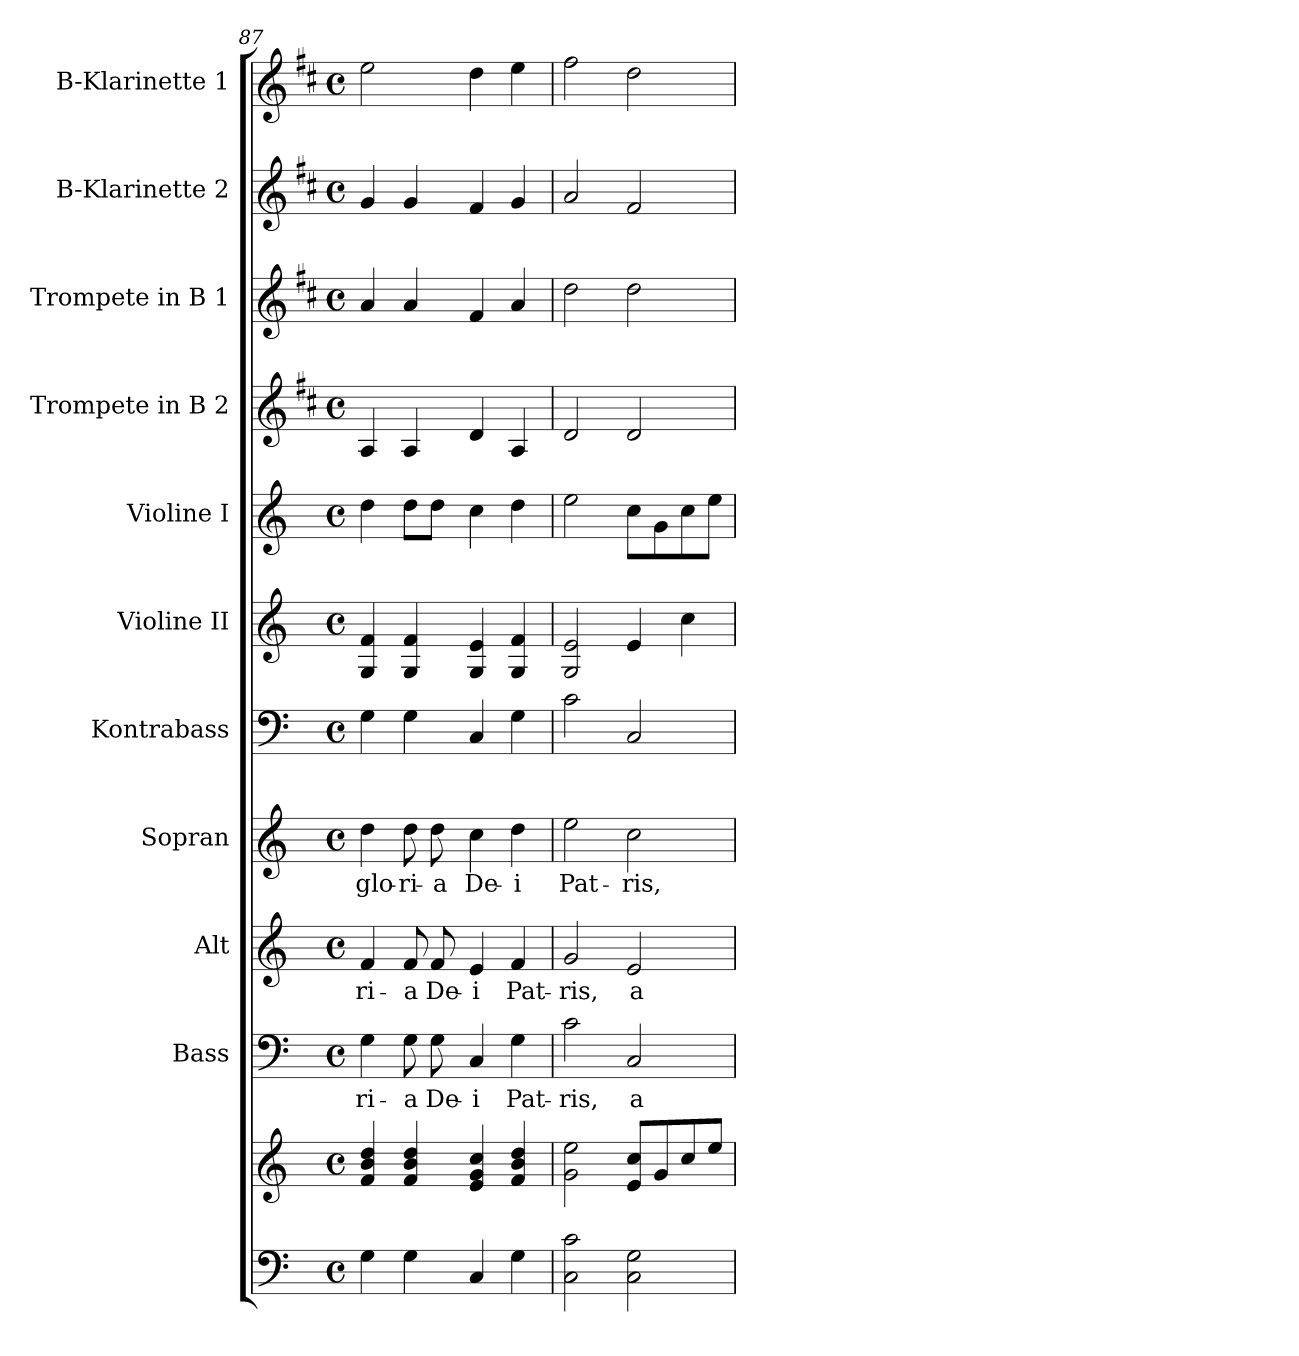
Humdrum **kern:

**kern	**kern	**kern	**text	**kern	**text	**kern	**text	**kern	**kern	**kern	**kern	**kern	**kern	**kern
*part11	*part11	*part10	*part10	*part9	*part9	*part8	*part8	*part7	*part6	*part5	*part4	*part3	*part2	*part1
*staff12	*staff11	*staff10	*staff10	*staff9	*staff9	*staff8	*staff8	*staff7	*staff6	*staff5	*staff4	*staff3	*staff2	*staff1
*	*	*I"Bass	*	*I"Alt	*	*I"Sopran	*	*I"Kontrabass	*I"Violine II	*I"Violine I	*I"Trompete in B 2	*I"Trompete in B 1	*I"B-Klarinette 2	*I"B-Klarinette 1
*	*	*I'B.	*	*I'A.	*	*I'S.	*	*I'Kb.	*I'Vl. II	*I'Vl. I	*I'Tr. 2	*I'Tr. 1	*I'B Kl. 2	*I'B Kl. 1
*clefF4	*clefG2	*clefF4	*	*clefG2	*	*clefG2	*	*clefF4	*clefG2	*clefG2	*clefG2	*clefG2	*clefG2	*clefG2
*	*	*	*	*	*	*	*	*ITrd7c12	*	*	*ITrd1c2	*ITrd1c2	*ITrd1c2	*ITrd1c2
*k[]	*k[]	*k[]	*	*k[]	*	*k[]	*	*k[]	*k[]	*k[]	*k[]	*k[]	*k[]	*k[]
*C:	*C:	*C:	*	*C:	*	*C:	*	*C:	*C:	*C:	*C:	*C:	*C:	*C:
*M4/4	*M4/4	*M4/4	*	*M4/4	*	*M4/4	*	*M4/4	*M4/4	*M4/4	*M4/4	*M4/4	*M4/4	*M4/4
*met(c)	*met(c)	*met(c)	*	*met(c)	*	*met(c)	*	*met(c)	*met(c)	*met(c)	*met(c)	*met(c)	*met(c)	*met(c)
=87	=87	=87	=87	=87	=87	=87	=87	=87	=87	=87	=87	=87	=87	=87
!	!	!	!LO:LY:b	!	!LO:LY:b	!	!LO:LY:b	!	!	!	!	!	!	!
4G\	4f/ 4b/ 4dd/	4G\	-ri-	4f/	-ri-	4dd\	glo-	4GG\	4G/ 4f/	4dd\	4G/	4g/	4f/	2dd\
!	!	!	!LO:LY:b	!	!LO:LY:b	!	!LO:LY:b	!	!	!	!	!	!	!
4G\	4f/ 4b/ 4dd/	8G\	-a	8f/	-a	8dd\	-ri-	4GG\	4G/ 4f/	8dd\L	4G/	4g/	4f/	.
!	!	!	!LO:LY:b	!	!LO:LY:b	!	!LO:LY:b	!	!	!	!	!	!	!
.	.	8G\	De-	8f/	De-	8dd\	-a	.	.	8dd\J	.	.	.	.
!	!	!	!LO:LY:b	!	!LO:LY:b	!	!LO:LY:b	!	!	!	!	!	!	!
4C/	4e/ 4g/ 4cc/	4C/	-i	4e/	-i	4cc\	De-	4CC/	4G/ 4e/	4cc\	4c/	4e/	4e/	4cc\
!	!	!	!LO:LY:b	!	!LO:LY:b	!	!LO:LY:b	!	!	!	!	!	!	!
4G\	4f/ 4b/ 4dd/	4G\	Pat-	4f/	Pat-	4dd\	-i	4GG\	4G/ 4f/	4dd\	4G/	4g/	4f/	4dd\
=88	=88	=88	=88	=88	=88	=88	=88	=88	=88	=88	=88	=88	=88	=88
!	!	!	!LO:LY:b	!	!LO:LY:b	!	!LO:LY:b	!	!	!	!	!	!	!
2C\ 2c\	2g\ 2ee\	2c\	-ris,	2g/	-ris,	2ee\	Pat-	2C\	2G/ 2e/	2ee\	2c/	2cc\	2g/	2ee\
!	!	!	!LO:LY:b	!	!LO:LY:b	!	!LO:LY:b	!	!	!	!	!	!	!
2C\ 2G\	8e/ 8cc/L	2C/	a-	2e/	a-	2cc\	-ris,	2CC/	4e/	8cc\L	2c/	2cc\	2e/	2cc\
.	8g/	.	.	.	.	.	.	.	.	8g\	.	.	.	.
.	8cc/	.	.	.	.	.	.	.	4cc\	8cc\	.	.	.	.
.	8ee/J	.	.	.	.	.	.	.	.	8ee\J	.	.	.	.
=	=	=	=	=	=	=	=	=	=	=	=	=	=	=
*-	*-	*-	*-	*-	*-	*-	*-	*-	*-	*-	*-	*-	*-	*-
